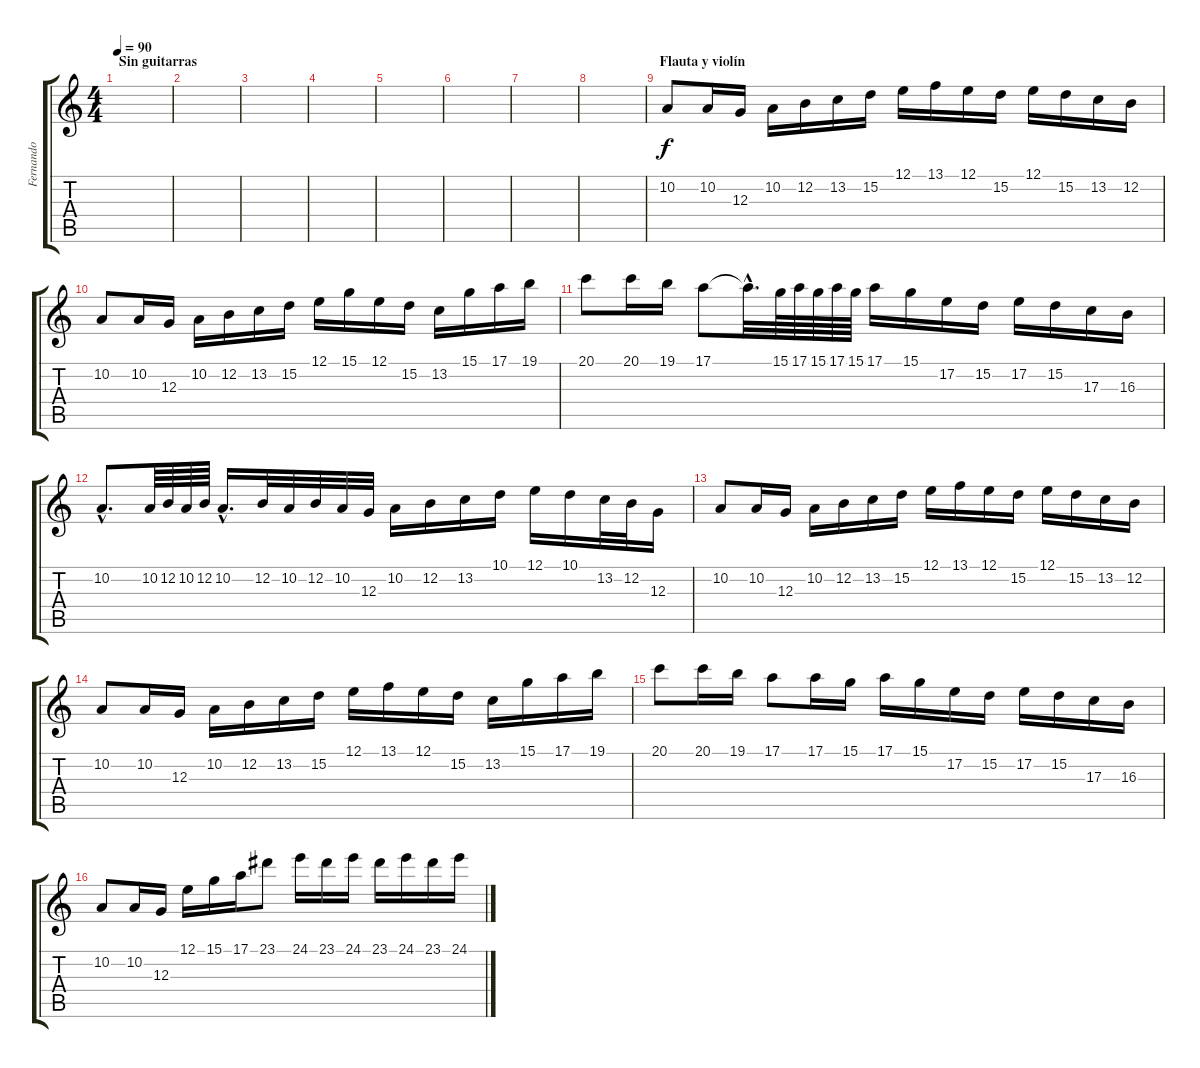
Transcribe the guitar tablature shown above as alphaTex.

\track ("Fernando" "Fernando") {instrument flute}
\staff {score tabs}
\tuning (E4 B3 G3 D3 A2 E2) {hide}
\ts (4 4)
\section ("" "Sin guitarras")
\tempo 90
\clef g2
\ks c
|
|
|
|
|
|
|
|
\section ("" "Flauta y violín")
10.2.8{volume 14} 10.2.16 12.3.16 10.2.16 12.2.16 13.2.16 15.2.16 12.1.16 13.1.16 12.1.16 15.2.16 12.1.16 15.2.16 13.2.16 12.2.16 |
10.2.8 10.2.16 12.3.16 10.2.16 12.2.16 13.2.16 15.2.16 12.1.16 15.1.16 12.1.16 15.2.16 13.2.16 15.1.16 17.1.16 19.1.16 |
20.1.8 20.1.16 19.1.16 17.1.8 17.1{hac t}.32{d} 15.1.64 17.1.64 15.1.64 17.1.64 15.1.64 17.1.16 15.1.16 17.2.16 15.2.16 17.2.16 15.2.16 17.3.16 16.3.16 |
10.2{hac}.8{d} 10.2.64 12.2.64 10.2.64 12.2.64 10.2{hac}.16{d} 12.2.32 10.2.32 12.2.32 10.2.32 12.3.32 10.2.16 12.2.16 13.2.16 10.1.16 12.1.16 10.1.16 13.2.32 12.2.32 12.3.16 |
10.2.8{volume 12} 10.2.16 12.3.16 10.2.16 12.2.16 13.2.16 15.2.16 12.1.16 13.1.16 12.1.16 15.2.16 12.1.16 15.2.16 13.2.16 12.2.16 |
10.2.8 10.2.16 12.3.16 10.2.16 12.2.16 13.2.16 15.2.16 12.1.16 13.1.16 12.1.16 15.2.16 13.2.16 15.1.16 17.1.16 19.1.16 |
20.1.8 20.1.16 19.1.16 17.1.8 17.1.16 15.1.16 17.1.16 15.1.16 17.2.16 15.2.16 17.2.16 15.2.16 17.3.16 16.3.16 |
10.2.8 10.2.16 12.3.16 12.1.16 15.1.16 17.1.16 23.1.8 24.1.16 23.1.16 24.1.16 23.1.16 24.1.16 23.1.16 24.1.16
